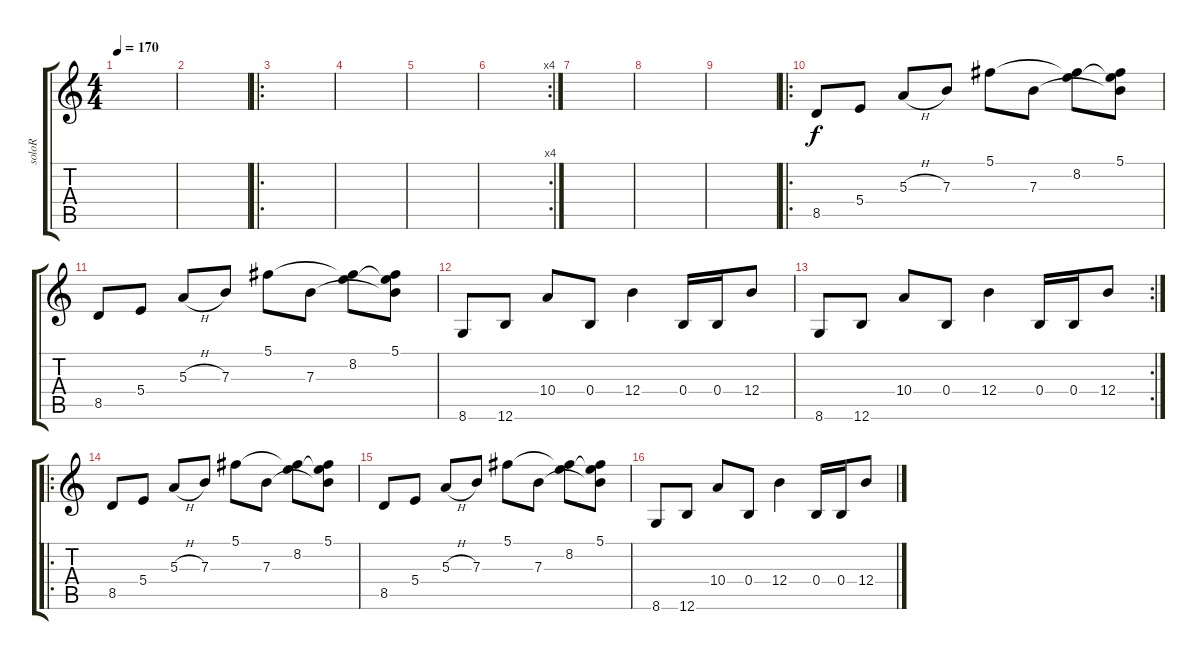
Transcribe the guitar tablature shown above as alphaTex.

\track ("soloR" "soloR") {instrument distortionguitar}
\staff {score tabs}
\tuning (Db4 Ab3 E3 B2 Gb2 B1) {hide}
\ts (4 4)
\tempo 170
\clef g2
\ks c
|
|
\ro
|
|
|
\rc 4
|
|
|
|
\ro
8.5.8 5.4.8 5.3{h}.8 7.3.8 5.1.8 7.3.8 (5.1{t} 8.2).8 (5.1 8.2{t} 7.3{t}).8 |
8.5.8 5.4.8 5.3{h}.8 7.3.8 5.1.8 7.3.8 (5.1{t} 8.2).8 (5.1 8.2{t} 7.3{t}).8 |
8.6.8 12.6.8 10.4.8 0.4.8 12.4.4 0.4.16 0.4.16 12.4.8 |
\rc 2
8.6.8 12.6.8 10.4.8 0.4.8 12.4.4 0.4.16 0.4.16 12.4.8 |
\ro
8.5.8 5.4.8 5.3{h}.8 7.3.8 5.1.8 7.3.8 (5.1{t} 8.2).8 (5.1 8.2{t} 7.3{t}).8 |
8.5.8 5.4.8 5.3{h}.8 7.3.8 5.1.8 7.3.8 (5.1{t} 8.2).8 (5.1 8.2{t} 7.3{t}).8 |
8.6.8 12.6.8 10.4.8 0.4.8 12.4.4 0.4.16 0.4.16 12.4.8
